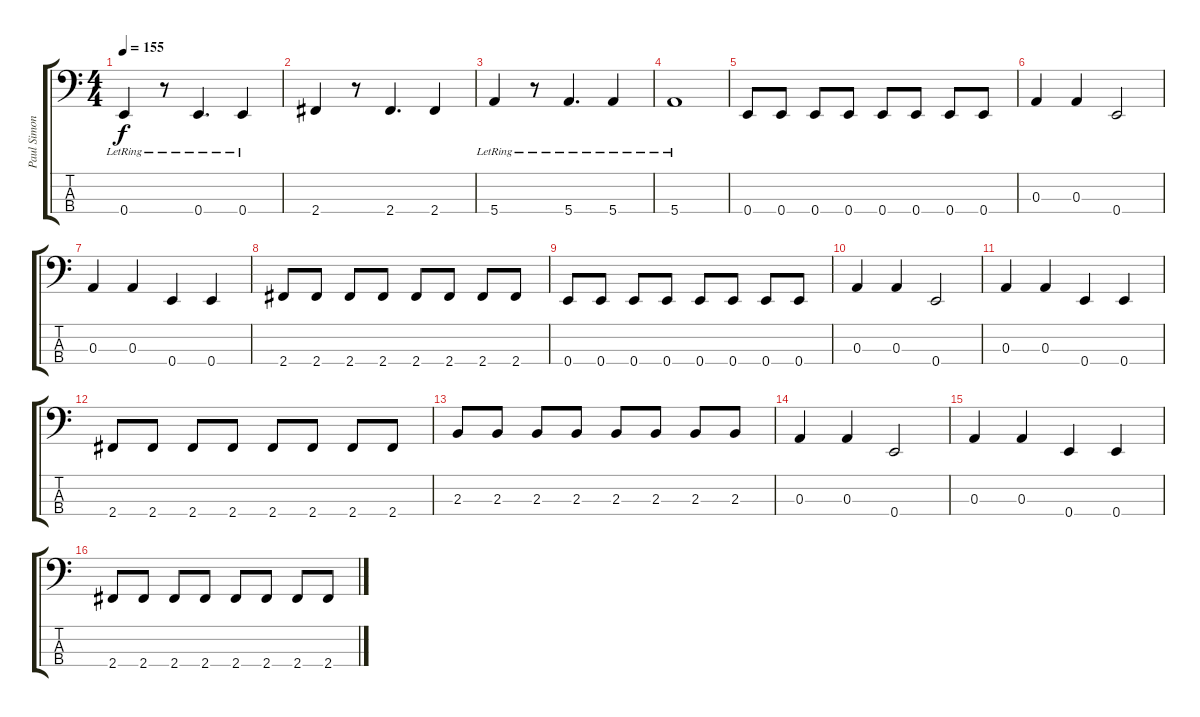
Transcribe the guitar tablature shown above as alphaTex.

\track ("Paul Simonon - Bass" "Paul Simon") {instrument electricbasspick}
\staff {score tabs}
\tuning (G2 D2 A1 E1) {hide}
\ts (4 4)
\tempo 155
\clef f4
\ks c
0.4{lr}.4{dy f volume 11} r.8 0.4{lr}.4{d} 0.4{lr}.4 |
2.4.4 r.8 2.4.4{d} 2.4.4 |
5.4{lr}.4 r.8 5.4{lr}.4{d} 5.4{lr}.4 |
5.4{lr}.1 |
0.4.8 0.4.8 0.4.8 0.4.8 0.4.8 0.4.8 0.4.8 0.4.8 |
0.3.4 0.3.4 0.4.2 |
0.3.4 0.3.4 0.4.4 0.4.4 |
2.4.8 2.4.8 2.4.8 2.4.8 2.4.8 2.4.8 2.4.8 2.4.8 |
0.4.8 0.4.8 0.4.8 0.4.8 0.4.8 0.4.8 0.4.8 0.4.8 |
0.3.4 0.3.4 0.4.2 |
0.3.4 0.3.4 0.4.4 0.4.4 |
2.4.8 2.4.8 2.4.8 2.4.8 2.4.8 2.4.8 2.4.8 2.4.8 |
2.3.8 2.3.8 2.3.8 2.3.8 2.3.8 2.3.8 2.3.8 2.3.8 |
0.3.4 0.3.4 0.4.2 |
0.3.4 0.3.4 0.4.4 0.4.4 |
2.4.8 2.4.8 2.4.8 2.4.8 2.4.8 2.4.8 2.4.8 2.4.8
